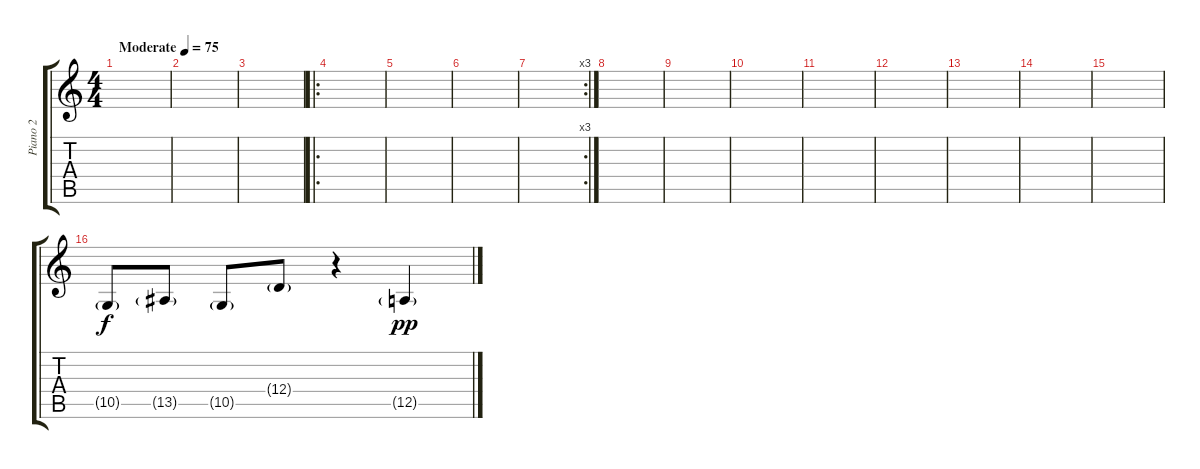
\track ("Piano 2" "Piano 2") {instrument electricgrandpiano}
\staff {score tabs}
\tuning (E4 B3 G3 D3 A2 E2) {hide}
\ts (4 4)
\tempo (75 "Moderate")
\clef g2
\ks c
|
|
|
\ro
|
|
|
\rc 3
|
|
|
|
|
|
|
|
|
10.5{g}.8 13.5{g}.8 10.5{g}.8 12.4{g}.8 r.4 12.5{g}.4{dy pp}
